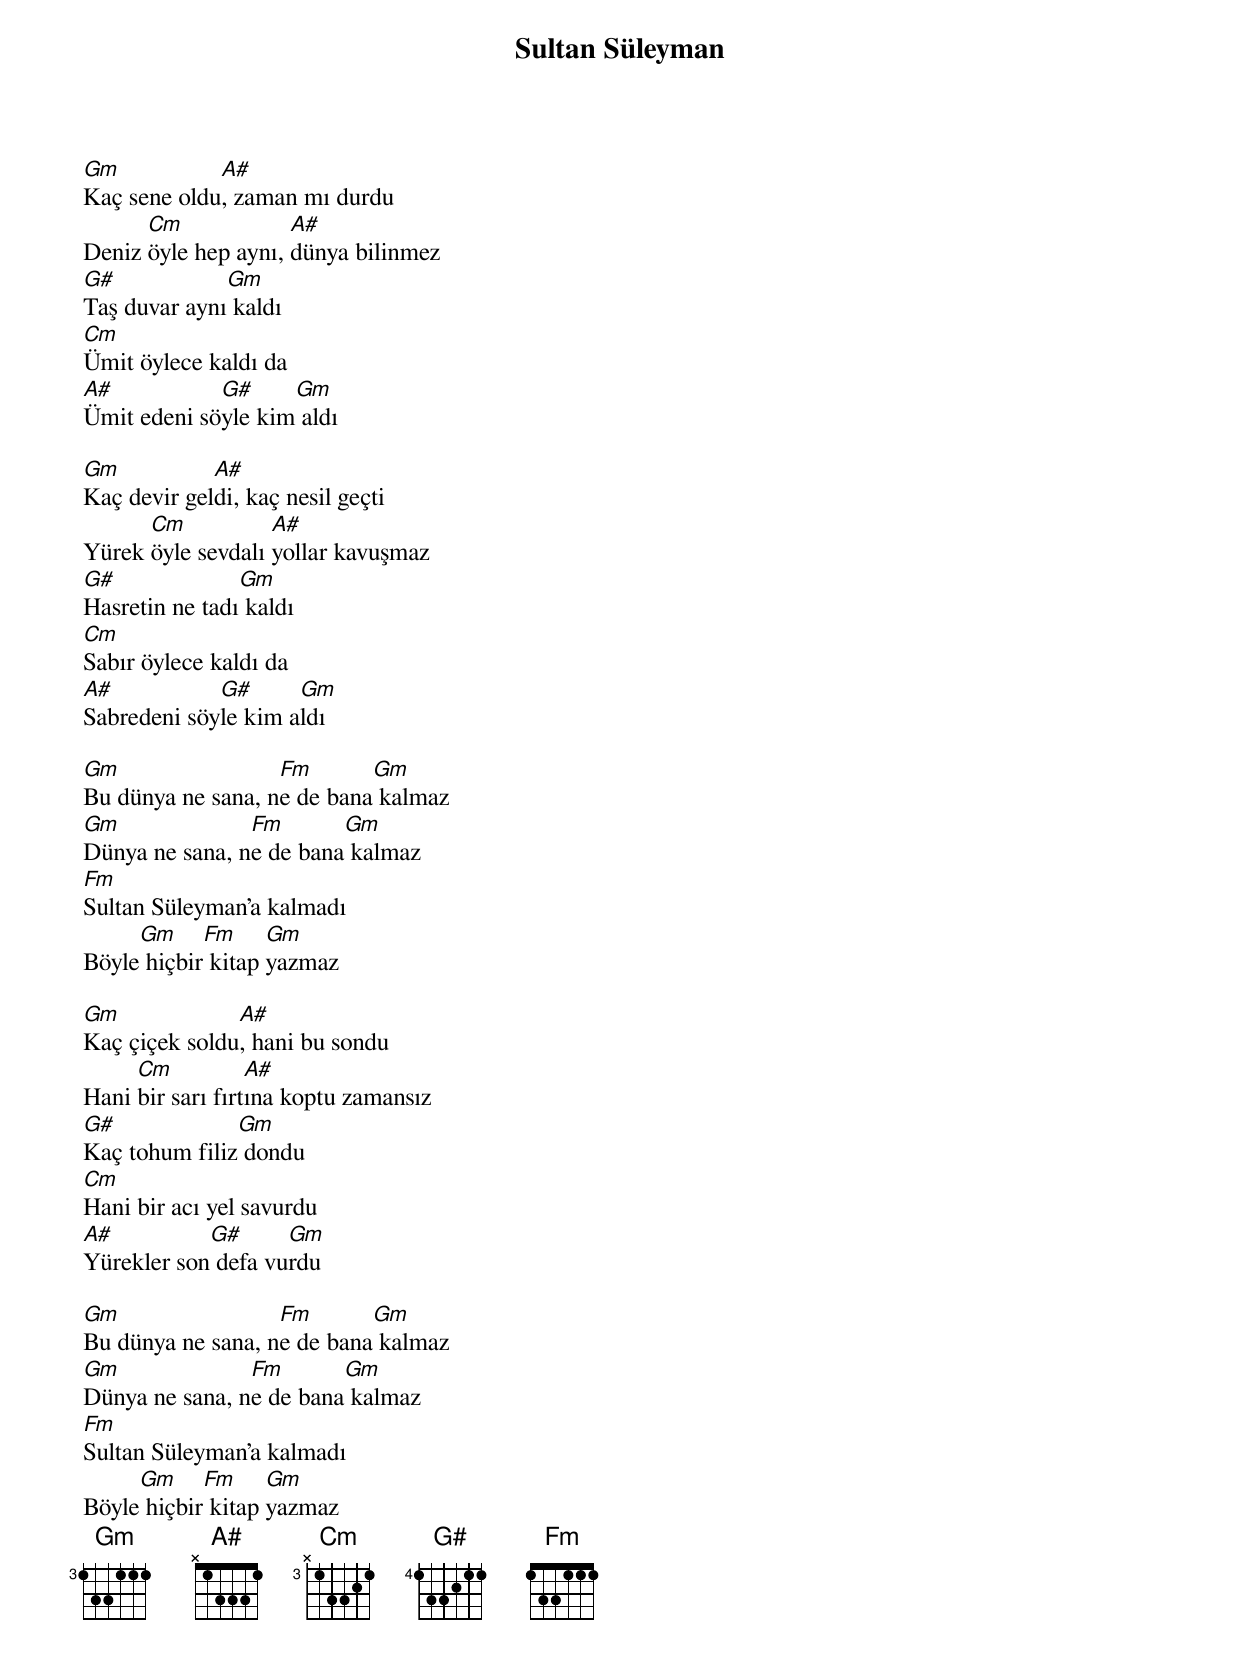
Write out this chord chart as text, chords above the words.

{title: Sultan Süleyman}
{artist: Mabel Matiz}

Gm           A#
Kaç sene oldu, zaman mı durdu
      Cm             A#
Deniz öyle hep aynı, dünya bilinmez
G#            Gm
Taş duvar aynı kaldı
Cm
Ümit öylece kaldı da
A#           G#     Gm
Ümit edeni söyle kim aldı

Gm           A#
Kaç devir geldi, kaç nesil geçti
      Cm           A#
Yürek öyle sevdalı yollar kavuşmaz
G#              Gm
Hasretin ne tadı kaldı
Cm
Sabır öylece kaldı da
A#           G#      Gm
Sabredeni söyle kim aldı

Gm                 Fm       Gm
Bu dünya ne sana, ne de bana kalmaz
Gm              Fm       Gm
Dünya ne sana, ne de bana kalmaz
Fm
Sultan Süleyman'a kalmadı
     Gm     Fm     Gm
Böyle hiçbir kitap yazmaz

Gm             A#
Kaç çiçek soldu, hani bu sondu
     Cm           A#
Hani bir sarı fırtına koptu zamansız
G#             Gm
Kaç tohum filiz dondu
Cm
Hani bir acı yel savurdu
A#          G#      Gm
Yürekler son defa vurdu

Gm                 Fm       Gm
Bu dünya ne sana, ne de bana kalmaz
Gm              Fm       Gm
Dünya ne sana, ne de bana kalmaz
Fm
Sultan Süleyman'a kalmadı
     Gm     Fm     Gm
Böyle hiçbir kitap yazmaz
